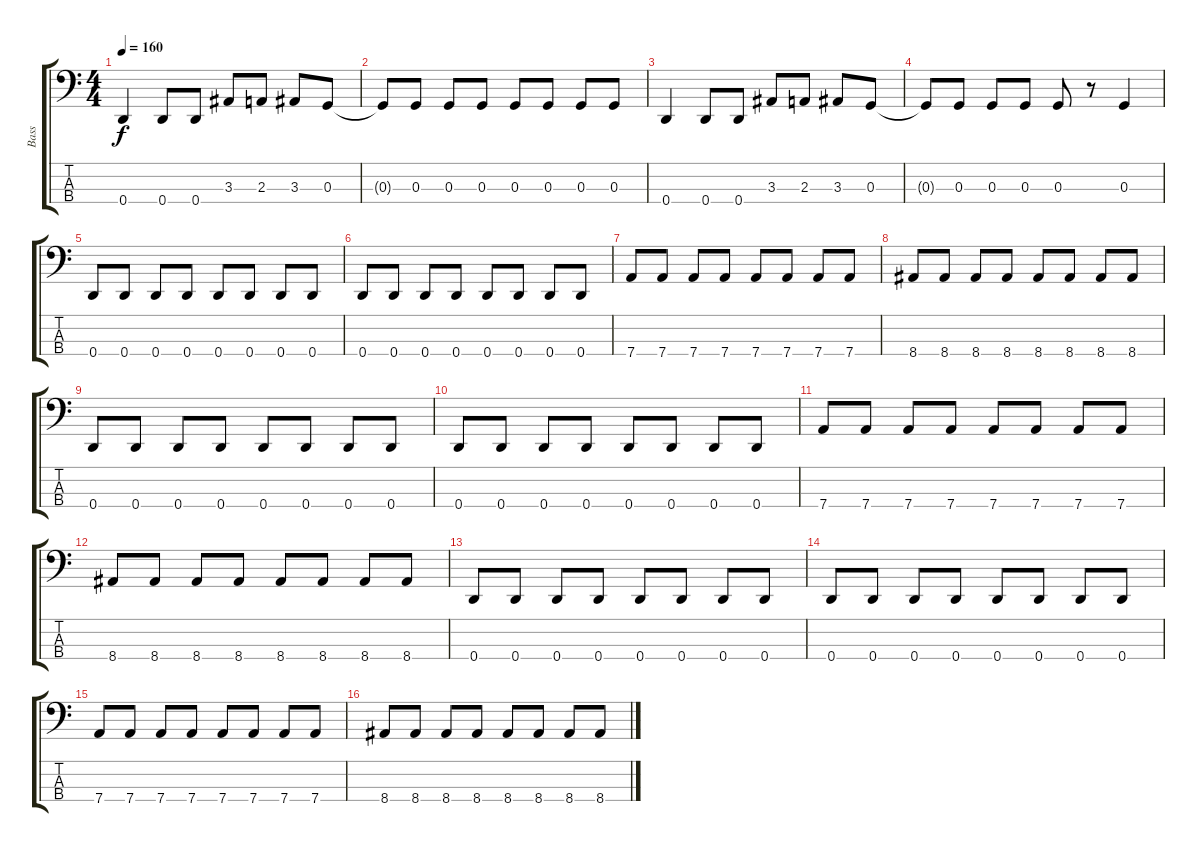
\track ("Bass" "Bass") {instrument electricbasspick}
\staff {score tabs}
\tuning (F2 C2 G1 D1) {hide}
\ts (4 4)
\tempo 160
\clef f4
\ks c
0.4.4{dy f} 0.4.8 0.4.8 3.3.8 2.3.8 3.3.8 0.3.8 |
0.3{t}.8 0.3.8 0.3.8 0.3.8 0.3.8 0.3.8 0.3.8 0.3.8 |
0.4.4 0.4.8 0.4.8 3.3.8 2.3.8 3.3.8 0.3.8 |
0.3{t}.8 0.3.8 0.3.8 0.3.8 0.3.8 r.8 0.3.4 |
0.4.8 0.4.8 0.4.8 0.4.8 0.4.8 0.4.8 0.4.8 0.4.8 |
0.4.8 0.4.8 0.4.8 0.4.8 0.4.8 0.4.8 0.4.8 0.4.8 |
7.4.8 7.4.8 7.4.8 7.4.8 7.4.8 7.4.8 7.4.8 7.4.8 |
8.4.8 8.4.8 8.4.8 8.4.8 8.4.8 8.4.8 8.4.8 8.4.8 |
0.4.8 0.4.8 0.4.8 0.4.8 0.4.8 0.4.8 0.4.8 0.4.8 |
0.4.8 0.4.8 0.4.8 0.4.8 0.4.8 0.4.8 0.4.8 0.4.8 |
7.4.8 7.4.8 7.4.8 7.4.8 7.4.8 7.4.8 7.4.8 7.4.8 |
8.4.8 8.4.8 8.4.8 8.4.8 8.4.8 8.4.8 8.4.8 8.4.8 |
0.4.8 0.4.8 0.4.8 0.4.8 0.4.8 0.4.8 0.4.8 0.4.8 |
0.4.8 0.4.8 0.4.8 0.4.8 0.4.8 0.4.8 0.4.8 0.4.8 |
7.4.8 7.4.8 7.4.8 7.4.8 7.4.8 7.4.8 7.4.8 7.4.8 |
8.4.8 8.4.8 8.4.8 8.4.8 8.4.8 8.4.8 8.4.8 8.4.8
